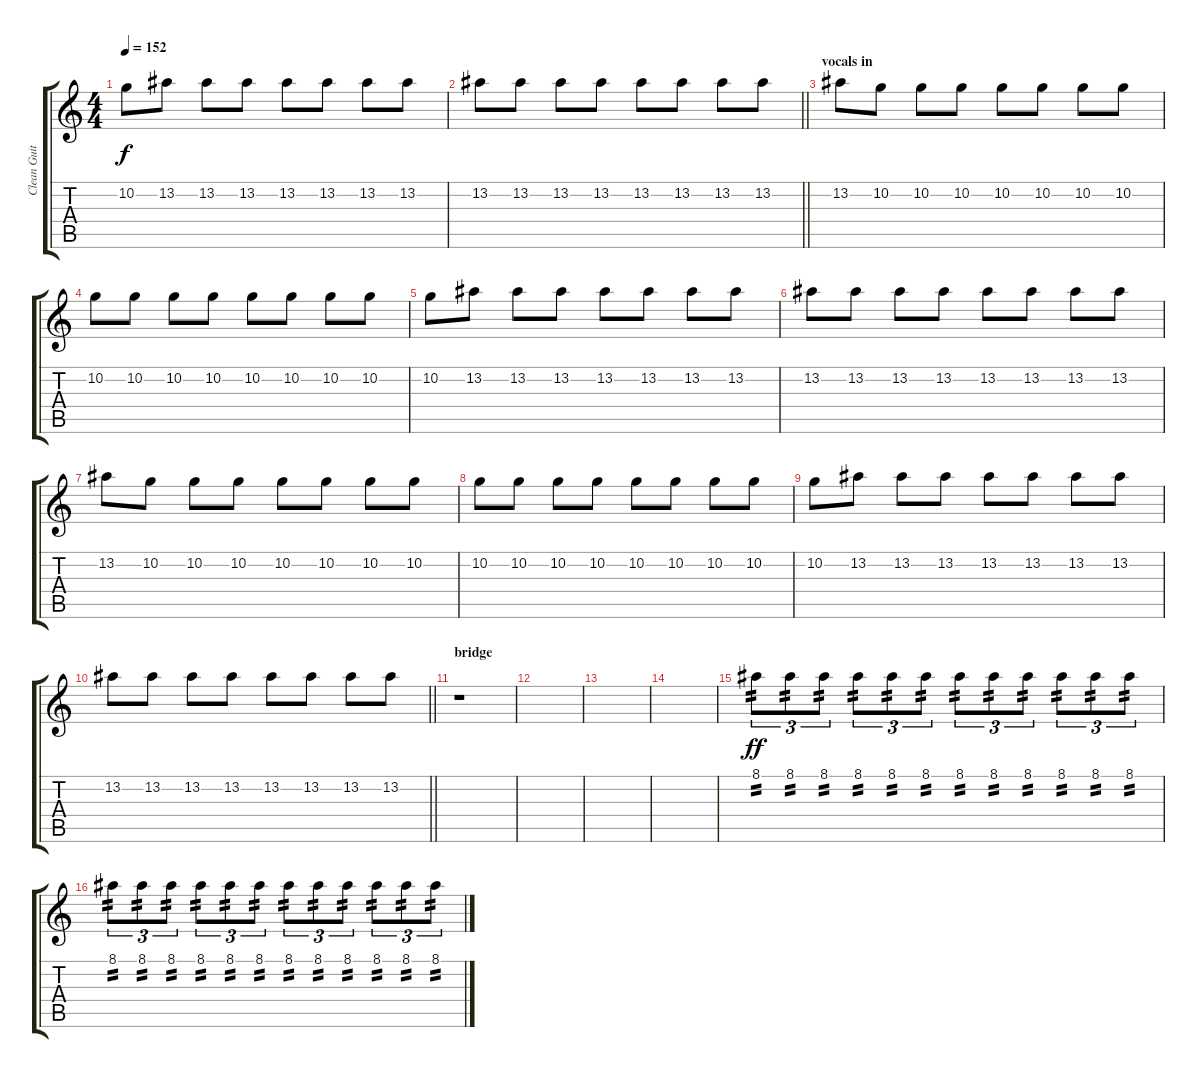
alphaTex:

\track ("Clean Guitar 1" "Clean Guit") {instrument electricguitarclean}
\staff {score tabs}
\tuning (D4 A3 F3 C3 G2 C2) {hide}
\ts (4 4)
\tempo 152
\clef g2
\ks c
10.2.8{dy f} 13.2.8 13.2.8 13.2.8 13.2.8 13.2.8 13.2.8 13.2.8 |
\barLineRight lightlight
13.2.8 13.2.8 13.2.8 13.2.8 13.2.8 13.2.8 13.2.8 13.2.8 |
\section ("" "vocals in")
13.2.8 10.2.8 10.2.8 10.2.8 10.2.8 10.2.8 10.2.8 10.2.8 |
10.2.8 10.2.8 10.2.8 10.2.8 10.2.8 10.2.8 10.2.8 10.2.8 |
10.2.8 13.2.8 13.2.8 13.2.8 13.2.8 13.2.8 13.2.8 13.2.8 |
13.2.8 13.2.8 13.2.8 13.2.8 13.2.8 13.2.8 13.2.8 13.2.8 |
13.2.8 10.2.8 10.2.8 10.2.8 10.2.8 10.2.8 10.2.8 10.2.8 |
10.2.8 10.2.8 10.2.8 10.2.8 10.2.8 10.2.8 10.2.8 10.2.8 |
10.2.8 13.2.8 13.2.8 13.2.8 13.2.8 13.2.8 13.2.8 13.2.8 |
\barLineRight lightlight
13.2.8 13.2.8 13.2.8 13.2.8 13.2.8 13.2.8 13.2.8 13.2.8 |
\section ("" "bridge")
r.1{volume 12 instrument distortionguitar} |
|
|
|
8.1.8{tu (3 2) tp 2 dy ff} 8.1.8{tu (3 2) tp 2} 8.1.8{tu (3 2) tp 2} 8.1.8{tu (3 2) tp 2} 8.1.8{tu (3 2) tp 2} 8.1.8{tu (3 2) tp 2} 8.1.8{tu (3 2) tp 2} 8.1.8{tu (3 2) tp 2} 8.1.8{tu (3 2) tp 2} 8.1.8{tu (3 2) tp 2} 8.1.8{tu (3 2) tp 2} 8.1.8{tu (3 2) tp 2} |
8.1.8{tu (3 2) tp 2} 8.1.8{tu (3 2) tp 2} 8.1.8{tu (3 2) tp 2} 8.1.8{tu (3 2) tp 2} 8.1.8{tu (3 2) tp 2} 8.1.8{tu (3 2) tp 2} 8.1.8{tu (3 2) tp 2} 8.1.8{tu (3 2) tp 2} 8.1.8{tu (3 2) tp 2} 8.1.8{tu (3 2) tp 2} 8.1.8{tu (3 2) tp 2} 8.1{ss}.8{tu (3 2) tp 2}
